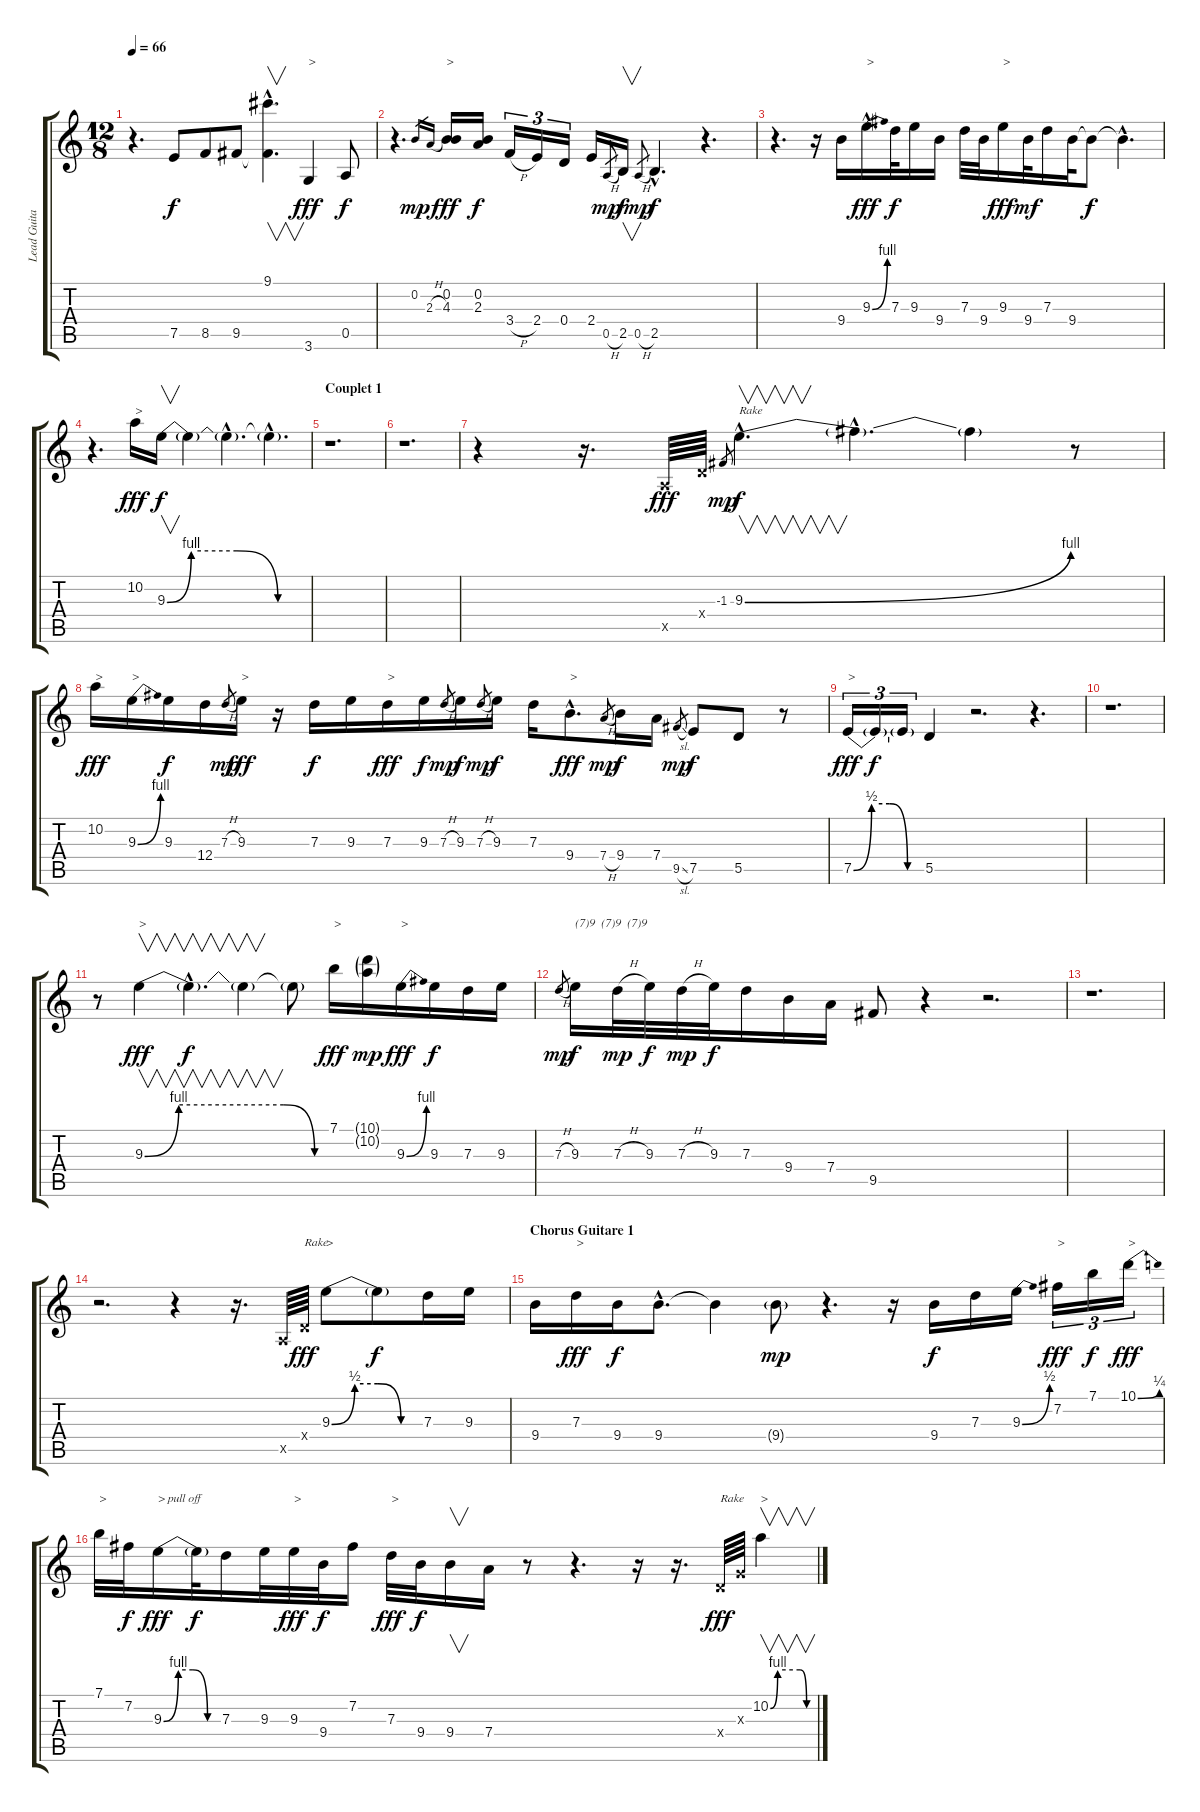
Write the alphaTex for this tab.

\track ("Lead Guitar bis" "Lead Guita") {instrument overdrivenguitar}
\staff {score tabs}
\tuning (E4 B3 G3 D3 A2 E2) {hide}
\ts (12 8)
\tempo 66
\clef g2
\ks c
r.4{d dy f instrument overdrivenguitar} 7.5.8 8.5.8 9.5.8 (9.1{hac} 9.5{hac t}).4{v d} 3.6.4{txt ">" dy fff} 0.5.8{dy f} |
r.4{d} 0.2.16{gr dy mp} 2.3{h}.16{gr} (0.2 4.3).16{txt ">" dy fff} (0.2 2.3).16{dy f} 3.4{h}.16{tu (3 2)} 2.4.16{tu (3 2)} 0.4.16{tu (3 2)} 2.4.16 0.5{h}.8{gr dy mp} 2.5.16{v dy f} 0.5{h}.8{gr dy mp} 2.5{hac}.4{d dy f} r.4{d} |
r.4{d} r.16 9.4.16 9.3{be (bend 0 0 60 4) hac}.16{d txt ">" dy fff} 7.3.32{dy f} 9.3.16 9.4.16 7.3.32 9.4.32 9.3.16{txt ">" dy fff} 9.4.32{dy mf} 7.3.16 9.4.32 9.4{t}.8{dy f} 9.4{hac t}.4{d} |
r.4{d} 10.2.16{txt ">" dy fff} 9.3{be (custom 0 0 10 4 29 4 46 0 60 0)}.16{v dy f} 9.3{t}.4 9.3{hac t}.4{d} 9.3{hac t}.4{d} |
\section ("" "Couplet 1")
r.1{d} |
r.1{d} |
r.4 r.16{d} 0.5{x}.64{dy fff volume 16} 0.4{x}.64 -1.3.8{gr dy mp} 9.3{be (bend 0 0 60 4) hac}.4{v d txt "Rake" dy f volume 5} 9.3{hac t}.4{d} 9.3{t}.4 r.8 |
10.2.16{txt ">" dy fff} 9.3{be (bend 0 0 60 4)}.16{txt ">"} 9.3.16{dy f} 12.4.16 7.3{h}.8{gr dy mp} 9.3.16{txt ">" dy fff} r.16 7.3.16{dy f} 9.3.16 7.3.16{txt ">" dy fff} 9.3.16{dy f} 7.3{h}.8{gr dy mp} 9.3.16{dy f} 7.3{h}.8{gr dy mp} 9.3.16{dy f} 7.3.16 9.4{hac}.8{d txt ">" dy fff} 7.4{h}.8{gr dy mp} 9.4.16{dy f} 7.4.16 9.5{sl}.8{gr dy mp} 7.5.8{dy f} 5.5.8 r.8 |
7.5{be (custom 0 0 15 2 30 2 45 0 60 0)}.16{tu (3 2) txt ">" dy fff} 7.5{t}.16{tu (3 2) dy f} 7.5{t}.16{tu (3 2)} 5.5.4 r.2{d} r.4{d} |
r.1{d} |
r.8 9.3{be (custom 0 0 11 4 45 4 55 0 60 0)}.4{v txt ">" dy fff} 9.3{hac t}.4{v d dy f} 9.3{t}.4{v} 9.3{t}.8 7.1.16{txt ">" dy fff} (10.1{g} 10.2{g}).16{dy mp} 9.3{be (bend 0 0 60 4)}.16{txt ">" dy fff} 9.3.16{dy f} 7.3.16 9.3.16 |
7.3{h}.8{gr dy mp} 9.3.16{txt "(7)9  (7)9  (7)9  " dy f} 7.3{h}.32{dy mp} 9.3.32{dy f} 7.3{h}.32{dy mp} 9.3.32{dy f} 7.3.16 9.4.16 7.4.16 9.5.8 r.4 r.2{d} |
r.1{d} |
r.2{d} r.4 r.16{d} 0.5{x}.64{volume 16} 0.4{x}.64{txt "Rake" dy fff} 9.3{be (custom 0 0 15 2 30 2 45 0 60 0)}.8{txt ">" volume 5} 9.3{t}.8{dy f} 7.3.16 9.3.16 |
\section ("" "Chorus Guitare 1")
9.4.16 7.3.16{txt ">" dy fff} 9.4.16{dy f} 9.4{hac}.8{d} 9.4{t}.4 9.4{g}.8{dy mp} r.4{d} r.16 9.4.16{dy f} 7.3.16 9.3{be (bend 0 0 60 2)}.16 7.2.16{tu (3 2) txt ">" dy fff} 7.1.16{tu (3 2) dy f} 10.1{be (bend 0 0 60 1)}.16{tu (3 2) txt ">" dy fff} |
7.1.32{txt ">"} 7.2.32{dy f} 9.3{be (custom 0 0 15 4 30 4 45 0 60 0)}.16{txt "> pull off" dy fff} 9.3{t}.32{dy f} 7.3.16 9.3.32 9.3.32{txt ">" dy fff} 9.4.32{dy f} 7.2.16 7.3.32{txt ">" dy fff} 9.4.32{dy f} 9.4.16{v} 7.4.16 r.8 r.4{d} r.16 r.16{d} 0.4{x}.64{txt "Rake" dy fff volume 12} 0.3{x}.64 10.2{be (custom 0 0 10 4 41 4 50 0 60 0)}.4{v txt ">" volume 5}
